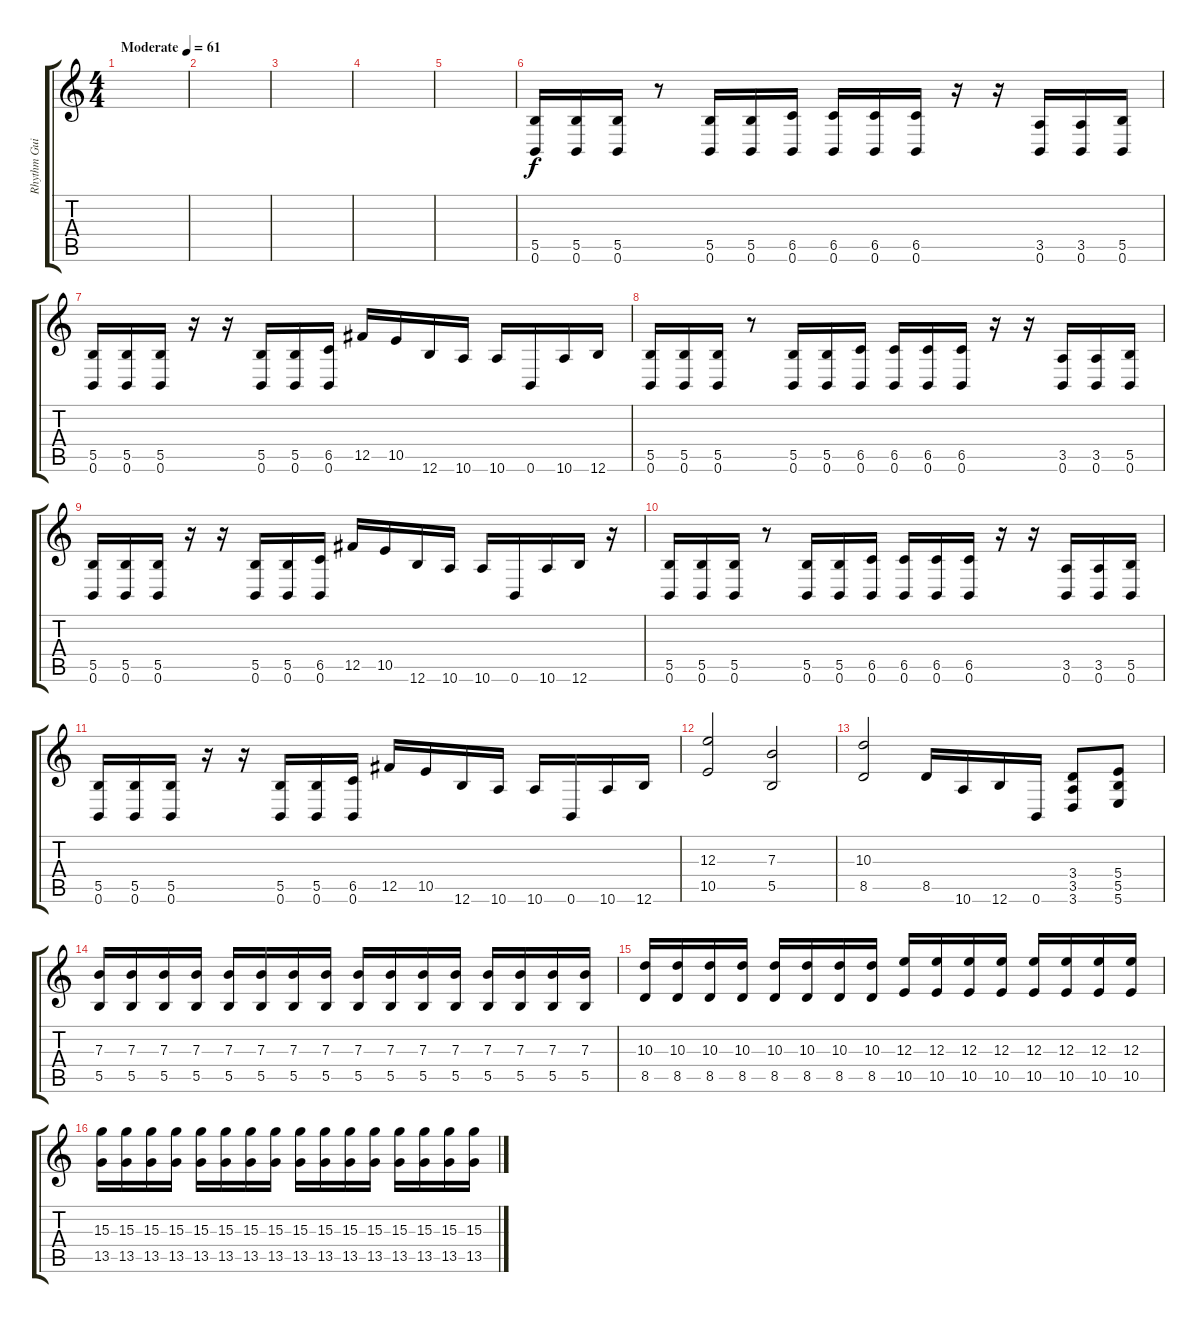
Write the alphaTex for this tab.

\track ("Rhythm Guitar" "Rhythm Gui") {instrument overdrivenguitar}
\staff {score tabs}
\tuning (Db4 Ab3 E3 B2 Gb2 B1) {hide}
\ts (4 4)
\tempo (61 "Moderate")
\clef g2
\ks c
|
|
|
|
|
(5.5 0.6).16 (5.5 0.6).16 (5.5 0.6).16 r.8 (5.5 0.6).16 (5.5 0.6).16 (6.5 0.6).16 (6.5 0.6).16 (6.5 0.6).16 (6.5 0.6).16 r.16 r.16 (3.5 0.6).16 (3.5 0.6).16 (5.5 0.6).16 |
(5.5 0.6).16 (5.5 0.6).16 (5.5 0.6).16 r.16 r.16 (5.5 0.6).16 (5.5 0.6).16 (6.5 0.6).16 12.5.16 10.5.16 12.6.16 10.6.16 10.6.16 0.6.16 10.6.16 12.6.16 |
(5.5 0.6).16 (5.5 0.6).16 (5.5 0.6).16 r.8 (5.5 0.6).16 (5.5 0.6).16 (6.5 0.6).16 (6.5 0.6).16 (6.5 0.6).16 (6.5 0.6).16 r.16 r.16 (3.5 0.6).16 (3.5 0.6).16 (5.5 0.6).16 |
(5.5 0.6).16 (5.5 0.6).16 (5.5 0.6).16 r.16 r.16 (5.5 0.6).16 (5.5 0.6).16 (6.5 0.6).16 12.5.16 10.5.16 12.6.16 10.6.16 10.6.16 0.6.16 10.6.16 12.6.16 r.16 |
(5.5 0.6).16 (5.5 0.6).16 (5.5 0.6).16 r.8 (5.5 0.6).16 (5.5 0.6).16 (6.5 0.6).16 (6.5 0.6).16 (6.5 0.6).16 (6.5 0.6).16 r.16 r.16 (3.5 0.6).16 (3.5 0.6).16 (5.5 0.6).16 |
(5.5 0.6).16 (5.5 0.6).16 (5.5 0.6).16 r.16 r.16 (5.5 0.6).16 (5.5 0.6).16 (6.5 0.6).16 12.5.16 10.5.16 12.6.16 10.6.16 10.6.16 0.6.16 10.6.16 12.6.16 |
(12.3 10.5).2 (7.3 5.5).2 |
(10.3 8.5).2 8.5.16 10.6.16 12.6.16 0.6.16 (3.4 3.5 3.6).8 (5.4 5.5 5.6).8 |
(7.3 5.5).16 (7.3 5.5).16 (7.3 5.5).16 (7.3 5.5).16 (7.3 5.5).16 (7.3 5.5).16 (7.3 5.5).16 (7.3 5.5).16 (7.3 5.5).16 (7.3 5.5).16 (7.3 5.5).16 (7.3 5.5).16 (7.3 5.5).16 (7.3 5.5).16 (7.3 5.5).16 (7.3 5.5).16 |
(10.3 8.5).16 (10.3 8.5).16 (10.3 8.5).16 (10.3 8.5).16 (10.3 8.5).16 (10.3 8.5).16 (10.3 8.5).16 (10.3 8.5).16 (12.3 10.5).16 (12.3 10.5).16 (12.3 10.5).16 (12.3 10.5).16 (12.3 10.5).16 (12.3 10.5).16 (12.3 10.5).16 (12.3 10.5).16 |
(15.3 13.5).16 (15.3 13.5).16 (15.3 13.5).16 (15.3 13.5).16 (15.3 13.5).16 (15.3 13.5).16 (15.3 13.5).16 (15.3 13.5).16 (15.3 13.5).16 (15.3 13.5).16 (15.3 13.5).16 (15.3 13.5).16 (15.3 13.5).16 (15.3 13.5).16 (15.3 13.5).16 (15.3 13.5).16
